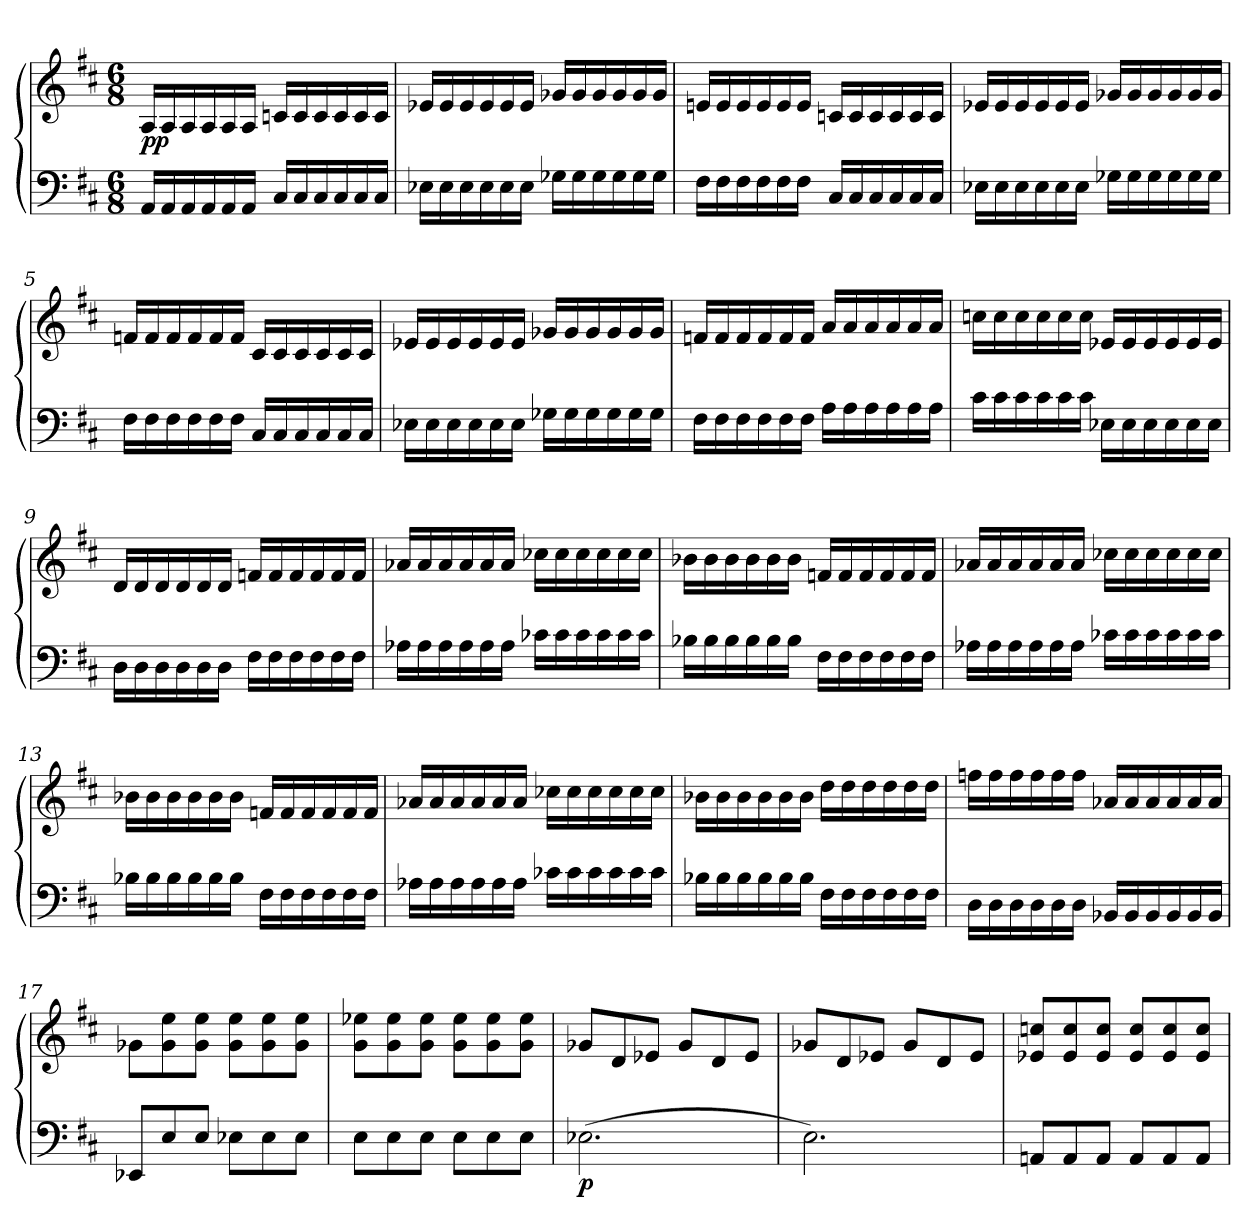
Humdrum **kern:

**kern	**kern	**dynam
*part1	*part1	*part1
*staff2	*staff1	*staff1/2
*clefF4	*clefG2	*
*k[f#c#]	*k[f#c#]	*
*M6/8	*M6/8	*
=1	=1	=1
!	!	!LO:DY:b
16AA/LL	16A/LL	pp
16AA/	16A/	.
16AA/	16A/	.
16AA/	16A/	.
16AA/	16A/	.
16AA/JJ	16A/JJ	.
16C#/LL	16cn/LL	.
16C#/	16c/	.
16C#/	16c/	.
16C#/	16c/	.
16C#/	16c/	.
16C#/JJ	16c/JJ	.
=2	=2	=2
16E-X\LL	16e-X/LL	.
16E-\	16e-/	.
16E-\	16e-/	.
16E-\	16e-/	.
16E-\	16e-/	.
16E-\JJ	16e-/JJ	.
16G-X\LL	16g-X/LL	.
16G-\	16g-/	.
16G-\	16g-/	.
16G-\	16g-/	.
16G-\	16g-/	.
16G-\JJ	16g-/JJ	.
!!LO:LB:g=z
=3	=3	=3
16F#\LL	16en/LL	.
16F#\	16e/	.
16F#\	16e/	.
16F#\	16e/	.
16F#\	16e/	.
16F#\JJ	16e/JJ	.
16C#/LL	16cn/LL	.
16C#/	16c/	.
16C#/	16c/	.
16C#/	16c/	.
16C#/	16c/	.
16C#/JJ	16c/JJ	.
!!LO:LB:g=z
=4	=4	=4
16E-X\LL	16e-X/LL	.
16E-\	16e-/	.
16E-\	16e-/	.
16E-\	16e-/	.
16E-\	16e-/	.
16E-\JJ	16e-/JJ	.
16G-X\LL	16g-X/LL	.
16G-\	16g-/	.
16G-\	16g-/	.
16G-\	16g-/	.
16G-\	16g-/	.
16G-\JJ	16g-/JJ	.
=5	=5	=5
16F#\LL	16fn/LL	.
16F#\	16f/	.
16F#\	16f/	.
16F#\	16f/	.
16F#\	16f/	.
16F#\JJ	16f/JJ	.
16C#/LL	16c#/LL	.
16C#/	16c#/	.
16C#/	16c#/	.
16C#/	16c#/	.
16C#/	16c#/	.
16C#/JJ	16c#/JJ	.
=6	=6	=6
16E-X\LL	16e-X/LL	.
16E-\	16e-/	.
16E-\	16e-/	.
16E-\	16e-/	.
16E-\	16e-/	.
16E-\JJ	16e-/JJ	.
16G-X\LL	16g-X/LL	.
16G-\	16g-/	.
16G-\	16g-/	.
16G-\	16g-/	.
16G-\	16g-/	.
16G-\JJ	16g-/JJ	.
!!LO:LB:g=z
=7	=7	=7
16F#\LL	16fn/LL	.
16F#\	16f/	.
16F#\	16f/	.
16F#\	16f/	.
16F#\	16f/	.
16F#\JJ	16f/JJ	.
16A\LL	16a/LL	.
16A\	16a/	.
16A\	16a/	.
16A\	16a/	.
16A\	16a/	.
16A\JJ	16a/JJ	.
=8	=8	=8
16c#\LL	16ccn\LL	.
16c#\	16cc\	.
16c#\	16cc\	.
16c#\	16cc\	.
16c#\	16cc\	.
16c#\JJ	16cc\JJ	.
16E-X\LL	16e-X/LL	.
16E-\	16e-/	.
16E-\	16e-/	.
16E-\	16e-/	.
16E-\	16e-/	.
16E-\JJ	16e-/JJ	.
=9	=9	=9
16D\LL	16d/LL	.
16D\	16d/	.
16D\	16d/	.
16D\	16d/	.
16D\	16d/	.
16D\JJ	16d/JJ	.
16F#\LL	16fn/LL	.
16F#\	16f/	.
16F#\	16f/	.
16F#\	16f/	.
16F#\	16f/	.
16F#\JJ	16f/JJ	.
!!LO:LB:g=z
=10	=10	=10
16A-X\LL	16a-X/LL	.
16A-\	16a-/	.
16A-\	16a-/	.
16A-\	16a-/	.
16A-\	16a-/	.
16A-\JJ	16a-/JJ	.
16c-X\LL	16cc-X\LL	.
16c-\	16cc-\	.
16c-\	16cc-\	.
16c-\	16cc-\	.
16c-\	16cc-\	.
16c-\JJ	16cc-\JJ	.
=11	=11	=11
16B-X\LL	16b-X\LL	.
16B-\	16b-\	.
16B-\	16b-\	.
16B-\	16b-\	.
16B-\	16b-\	.
16B-\JJ	16b-\JJ	.
16F#\LL	16fn/LL	.
16F#\	16f/	.
16F#\	16f/	.
16F#\	16f/	.
16F#\	16f/	.
16F#\JJ	16f/JJ	.
=12	=12	=12
16A-X\LL	16a-X/LL	.
16A-\	16a-/	.
16A-\	16a-/	.
16A-\	16a-/	.
16A-\	16a-/	.
16A-\JJ	16a-/JJ	.
16c-X\LL	16cc-X\LL	.
16c-\	16cc-\	.
16c-\	16cc-\	.
16c-\	16cc-\	.
16c-\	16cc-\	.
16c-\JJ	16cc-\JJ	.
!!LO:PB:g=z
=13	=13	=13
16B-X\LL	16b-X\LL	.
16B-\	16b-\	.
16B-\	16b-\	.
16B-\	16b-\	.
16B-\	16b-\	.
16B-\JJ	16b-\JJ	.
16F#\LL	16fn/LL	.
16F#\	16f/	.
16F#\	16f/	.
16F#\	16f/	.
16F#\	16f/	.
16F#\JJ	16f/JJ	.
=14	=14	=14
16A-X\LL	16a-X/LL	.
16A-\	16a-/	.
16A-\	16a-/	.
16A-\	16a-/	.
16A-\	16a-/	.
16A-\JJ	16a-/JJ	.
16c-X\LL	16cc-X\LL	.
16c-\	16cc-\	.
16c-\	16cc-\	.
16c-\	16cc-\	.
16c-\	16cc-\	.
16c-\JJ	16cc-\JJ	.
=15	=15	=15
16B-X\LL	16b-X\LL	.
16B-\	16b-\	.
16B-\	16b-\	.
16B-\	16b-\	.
16B-\	16b-\	.
16B-\JJ	16b-\JJ	.
16F#\LL	16dd\LL	.
16F#\	16dd\	.
16F#\	16dd\	.
16F#\	16dd\	.
16F#\	16dd\	.
16F#\JJ	16dd\JJ	.
!!LO:LB:g=z
=16	=16	=16
16D\LL	16ffn\LL	.
16D\	16ff\	.
16D\	16ff\	.
16D\	16ff\	.
16D\	16ff\	.
16D\JJ	16ff\JJ	.
16BB-X/LL	16a-X/LL	.
16BB-/	16a-/	.
16BB-/	16a-/	.
16BB-/	16a-/	.
16BB-/	16a-/	.
16BB-/JJ	16a-/JJ	.
=17	=17	=17
8EE-X/L	8g-X\L	.
8E/	8g-\ 8ee\	.
8E/J	8g-\ 8ee\J	.
8E-X\L	8g-\ 8ee\L	.
8E-\	8g-\ 8ee\	.
8E-\J	8g-\ 8ee\J	.
=18	=18	=18
8E\L	8g\ 8ee-X\L	.
8E\	8g\ 8ee-\	.
8E\J	8g\ 8ee-\J	.
8E\L	8g\ 8ee-\L	.
8E\	8g\ 8ee-\	.
8E\J	8g\ 8ee-\J	.
=19	=19	=19
!	!	!LO:DY:b=2
(>2.E-X\	8g-X/L	p
.	8d/	.
.	8e-X/J	.
.	8g-/L	.
.	8d/	.
.	8e-/J	.
=20	=20	=20
2.E\)	8g-X/L	.
.	8d/	.
.	8e-X/J	.
.	8g-/L	.
.	8d/	.
.	8e-/J	.
!!LO:PB:g=z
=21	=21	=21
8AAn/L	8e-X/ 8ccn/L	.
8AA/	8e-/ 8cc/	.
8AA/J	8e-/ 8cc/J	.
8AA/L	8e-/ 8cc/L	.
8AA/	8e-/ 8cc/	.
8AA/J	8e-/ 8cc/J	.
=	=	=
*-	*-	*-
